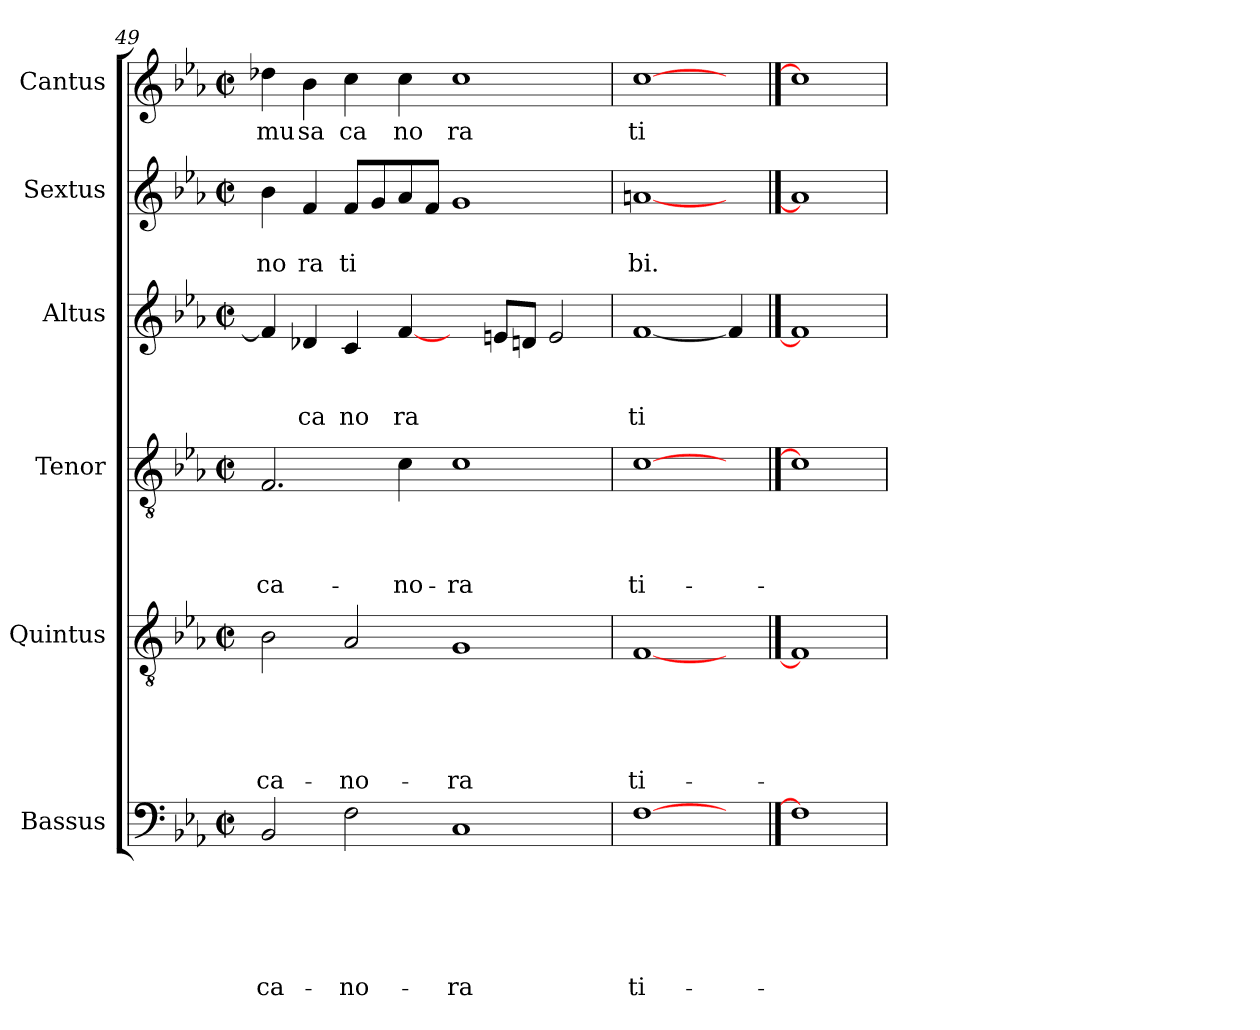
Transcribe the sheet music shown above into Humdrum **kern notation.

**kern	**text	**text	**text	**text	**text	**text	**kern	**text	**text	**text	**text	**text	**kern	**text	**text	**text	**text	**kern	**text	**text	**text	**kern	**text	**text	**kern	**text
*part6	*part6	*part6	*part6	*part6	*part6	*part6	*part5	*part5	*part5	*part5	*part5	*part5	*part4	*part4	*part4	*part4	*part4	*part3	*part3	*part3	*part3	*part2	*part2	*part2	*part1	*part1
*staff6	*staff6	*staff6	*staff6	*staff6	*staff6	*staff6	*staff5	*staff5	*staff5	*staff5	*staff5	*staff5	*staff4	*staff4	*staff4	*staff4	*staff4	*staff3	*staff3	*staff3	*staff3	*staff2	*staff2	*staff2	*staff1	*staff1
*I"Bassus	*	*	*	*	*	*	*I"Quintus	*	*	*	*	*	*I"Tenor	*	*	*	*	*I"Altus	*	*	*	*I"Sextus	*	*	*I"Cantus	*
*clefF4	*	*	*	*	*	*	*clefGv2	*	*	*	*	*	*clefGv2	*	*	*	*	*clefG2	*	*	*	*clefG2	*	*	*clefG2	*
*k[b-e-a-]	*	*	*	*	*	*	*k[b-e-a-]	*	*	*	*	*	*k[b-e-a-]	*	*	*	*	*k[b-e-a-]	*	*	*	*k[b-e-a-]	*	*	*k[b-e-a-]	*
*E-:	*	*	*	*	*	*	*E-:	*	*	*	*	*	*E-:	*	*	*	*	*E-:	*	*	*	*E-:	*	*	*E-:	*
*M2/2	*	*	*	*	*	*	*M2/2	*	*	*	*	*	*M2/2	*	*	*	*	*M2/2	*	*	*	*M2/2	*	*	*M2/2	*
*met(c|)	*	*	*	*	*	*	*met(c|)	*	*	*	*	*	*met(c|)	*	*	*	*	*met(c|)	*	*	*	*met(c|)	*	*	*met(c|)	*
=49	=49	=49	=49	=49	=49	=49	=49	=49	=49	=49	=49	=49	=49	=49	=49	=49	=49	=49	=49	=49	=49	=49	=49	=49	=49	=49
!	!	!	!	!	!	!LO:LY:b	!	!	!	!	!	!LO:LY:b	!	!	!	!	!LO:LY:b	!	!	!	!	!	!	!LO:LY:b	!	!LO:LY:b
2BB-/	.	.	.	.	.	ca-	2B-\	.	.	.	.	ca-	2.F/	.	.	.	ca-	4f/]	.	.	.	4b-\	.	no	4dd-X\	mu
!	!	!	!	!	!	!	!	!	!	!	!	!	!	!	!	!	!	!	!	!	!LO:LY:b	!	!	!LO:LY:b	!	!LO:LY:b
.	.	.	.	.	.	.	.	.	.	.	.	.	.	.	.	.	.	4d-X/	.	.	ca	4f/	.	ra	4b-\	sa
!	!	!	!	!	!	!LO:LY:b	!	!	!	!	!	!LO:LY:b	!	!	!	!	!	!	!	!	!LO:LY:b	!	!	!LO:LY:b	!	!LO:LY:b
2F\	.	.	.	.	.	-no-	2A-/	.	.	.	.	-no-	.	.	.	.	.	4c/	.	.	no	8f/L	.	ti	4cc\	ca
.	.	.	.	.	.	.	.	.	.	.	.	.	.	.	.	.	.	.	.	.	.	8g/	.	.	.	.
!	!	!	!	!	!	!	!	!	!	!	!	!	!	!	!	!	!LO:LY:b	!	!	!	!LO:LY:b	!	!	!	!	!LO:LY:b
.	.	.	.	.	.	.	.	.	.	.	.	.	4c\	.	.	.	-no-	[4f/	.	.	ra	8a-/	.	.	4cc\	no
.	.	.	.	.	.	.	.	.	.	.	.	.	.	.	.	.	.	.	.	.	.	8f/J	.	.	.	.
!	!	!	!	!	!	!LO:LY:b	!	!	!	!	!	!LO:LY:b	!	!	!	!	!LO:LY:b	!	!	!	!	!	!	!	!	!LO:LY:b
1C	.	.	.	.	.	-ra	1G	.	.	.	.	-ra	1c	.	.	.	-ra	4ryy	.	.	.	1g	.	.	1cc	ra
.	.	.	.	.	.	.	.	.	.	.	.	.	.	.	.	.	.	8en/L	.	.	.	.	.	.	.	.
.	.	.	.	.	.	.	.	.	.	.	.	.	.	.	.	.	.	8dn/J	.	.	.	.	.	.	.	.
.	.	.	.	.	.	.	.	.	.	.	.	.	.	.	.	.	.	2e/	.	.	.	.	.	.	.	.
=50	=50	=50	=50	=50	=50	=50	=50	=50	=50	=50	=50	=50	=50	=50	=50	=50	=50	=50	=50	=50	=50	=50	=50	=50	=50	=50
!	!	!	!	!	!	!LO:LY:b	!	!	!	!	!	!LO:LY:b	!	!	!	!	!LO:LY:b	!	!	!	!LO:LY:b	!	!	!LO:LY:b	!	!LO:LY:b
[1F	.	.	.	.	.	ti-	[1F	.	.	.	.	ti-	[1c	.	.	.	ti-	[1f	.	.	ti	[1an	.	bi.	[1cc	ti
4ryy	.	.	.	.	.	.	4ryy	.	.	.	.	.	4ryy	.	.	.	.	4f/]	.	.	.	4ryy	.	.	4ryy	.
==51	==51	==51	==51	==51	==51	==51	==51	==51	==51	==51	==51	==51	==51	==51	==51	==51	==51	==51	==51	==51	==51	==51	==51	==51	==51	==51
1F]	.	.	.	.	.	.	1F]	.	.	.	.	.	1c]	.	.	.	.	1f]	.	.	.	1a]	.	.	1cc]	.
=	=	=	=	=	=	=	=	=	=	=	=	=	=	=	=	=	=	=	=	=	=	=	=	=	=	=
*-	*-	*-	*-	*-	*-	*-	*-	*-	*-	*-	*-	*-	*-	*-	*-	*-	*-	*-	*-	*-	*-	*-	*-	*-	*-	*-
